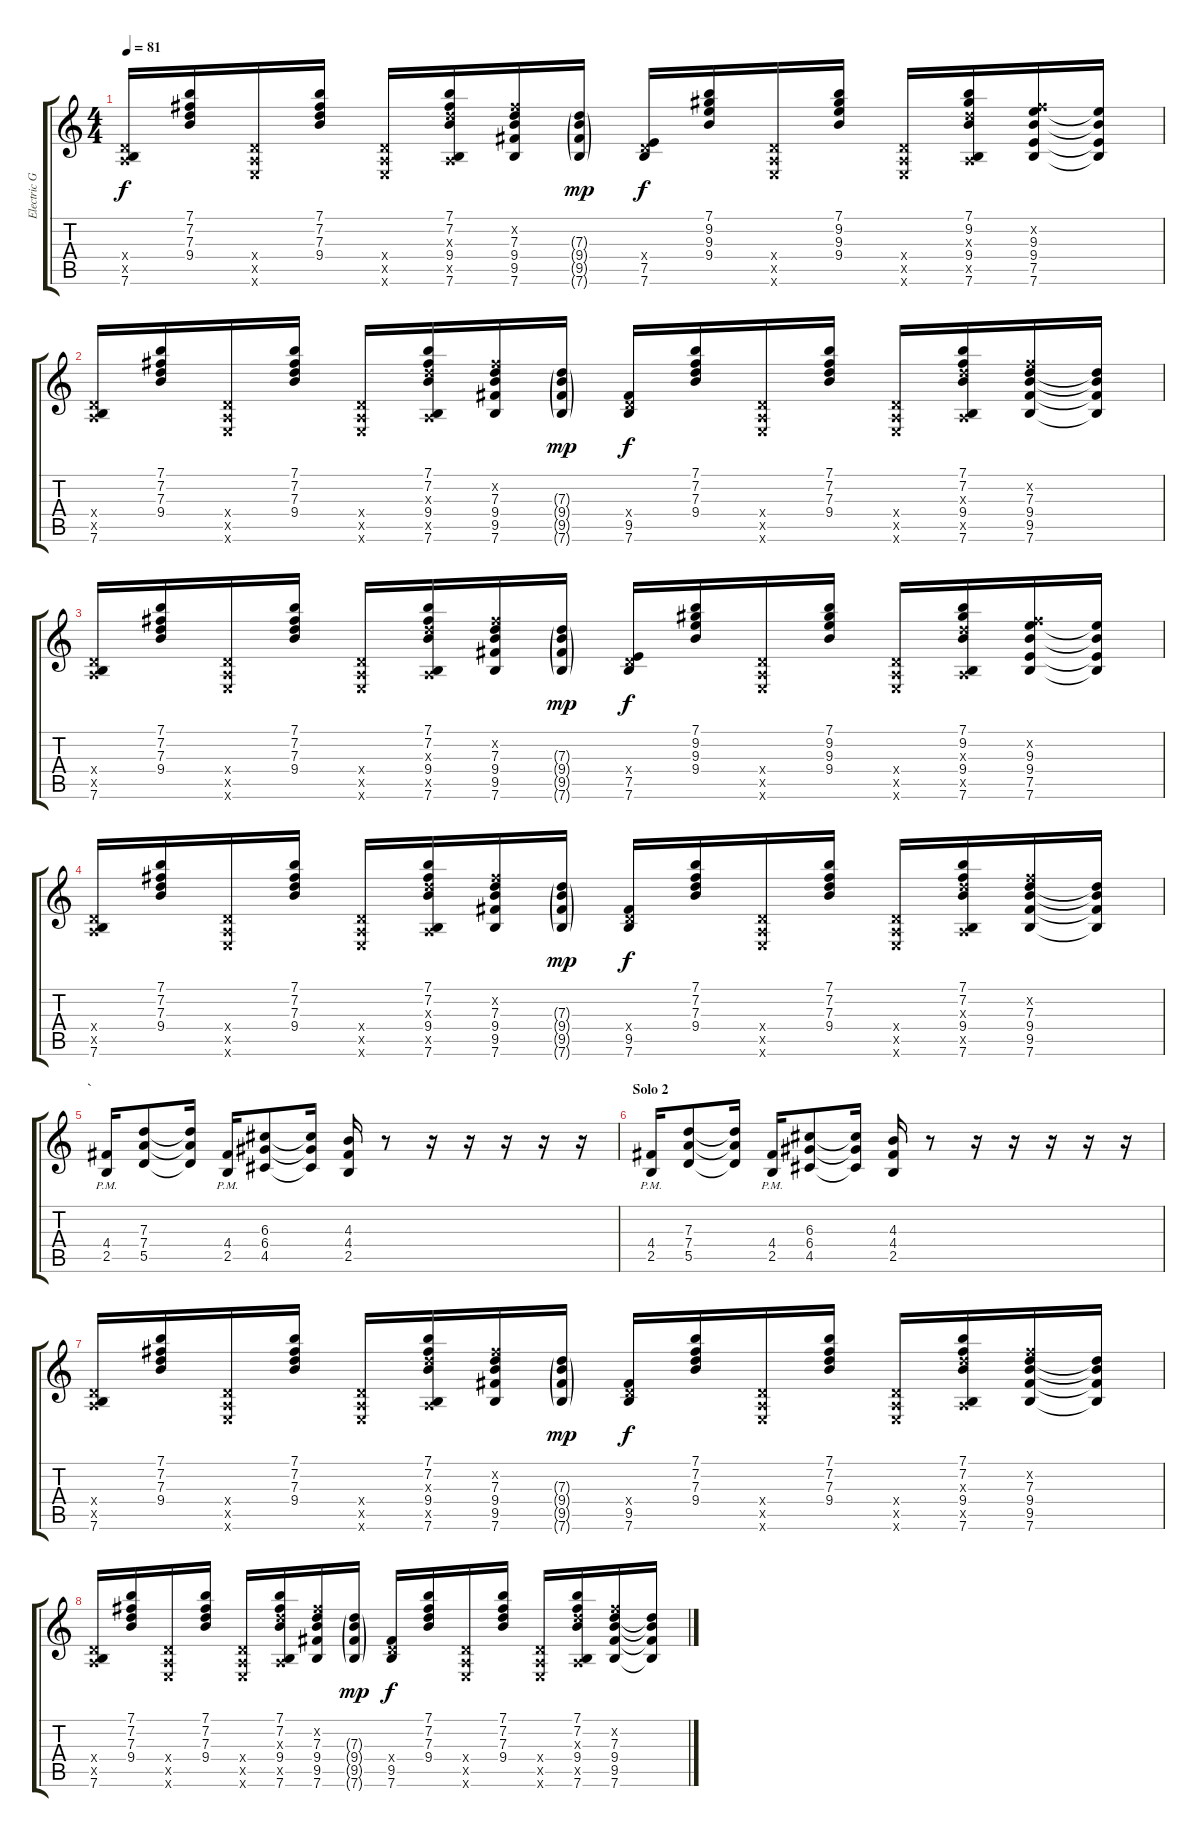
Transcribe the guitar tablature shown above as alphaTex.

\track ("Electric Guitar (Rythm)" "Electric G") {instrument electricguitarclean}
\staff {score tabs}
\tuning (E4 B3 G3 D3 A2 E2) {hide}
\ts (4 4)
\tempo 81
\clef g2
\ks c
(0.4{x} 0.5{x} 7.6).16{dy f} (7.1 7.2 7.3 9.4).16 (0.4{x} 0.5{x} 0.6{x}).16 (7.1 7.2 7.3 9.4).16 (0.4{x} 0.5{x} 0.6{x}).16 (7.1 7.2 7.3{x} 9.4 0.5{x} 7.6).16 (7.2{x} 7.3 9.4 9.5 7.6).16 (7.3{g} 9.4{g} 9.5{g} 7.6{g}).16{dy mp} (0.4{x} 7.5 7.6).16{dy f} (7.1 9.2 9.3 9.4).16 (0.4{x} 0.5{x} 0.6{x}).16 (7.1 9.2 9.3 9.4).16 (0.4{x} 0.5{x} 0.6{x}).16 (7.1 9.2 7.3{x} 9.4 0.5{x} 7.6).16 (7.2{x} 9.3 9.4 7.5 7.6).16 (9.3{t} 9.4{t} 7.5{t} 7.6{t}).16 |
(0.4{x} 0.5{x} 7.6).16 (7.1 7.2 7.3 9.4).16 (0.4{x} 0.5{x} 0.6{x}).16 (7.1 7.2 7.3 9.4).16 (0.4{x} 0.5{x} 0.6{x}).16 (7.1 7.2 7.3{x} 9.4 0.5{x} 7.6).16 (7.2{x} 7.3 9.4 9.5 7.6).16 (7.3{g} 9.4{g} 9.5{g} 7.6{g}).16{dy mp} (0.4{x} 9.5 7.6).16{dy f} (7.1 7.2 7.3 9.4).16 (0.4{x} 0.5{x} 0.6{x}).16 (7.1 7.2 7.3 9.4).16 (0.4{x} 0.5{x} 0.6{x}).16 (7.1 7.2 7.3{x} 9.4 0.5{x} 7.6).16 (7.2{x} 7.3 9.4 9.5 7.6).16 (7.3{t} 9.4{t} 9.5{t} 7.6{t}).16 |
(0.4{x} 0.5{x} 7.6).16 (7.1 7.2 7.3 9.4).16 (0.4{x} 0.5{x} 0.6{x}).16 (7.1 7.2 7.3 9.4).16 (0.4{x} 0.5{x} 0.6{x}).16 (7.1 7.2 7.3{x} 9.4 0.5{x} 7.6).16 (7.2{x} 7.3 9.4 9.5 7.6).16 (7.3{g} 9.4{g} 9.5{g} 7.6{g}).16{dy mp} (0.4{x} 7.5 7.6).16{dy f} (7.1 9.2 9.3 9.4).16 (0.4{x} 0.5{x} 0.6{x}).16 (7.1 9.2 9.3 9.4).16 (0.4{x} 0.5{x} 0.6{x}).16 (7.1 9.2 7.3{x} 9.4 0.5{x} 7.6).16 (7.2{x} 9.3 9.4 7.5 7.6).16 (9.3{t} 9.4{t} 7.5{t} 7.6{t}).16 |
(0.4{x} 0.5{x} 7.6).16 (7.1 7.2 7.3 9.4).16 (0.4{x} 0.5{x} 0.6{x}).16 (7.1 7.2 7.3 9.4).16 (0.4{x} 0.5{x} 0.6{x}).16 (7.1 7.2 7.3{x} 9.4 0.5{x} 7.6).16 (7.2{x} 7.3 9.4 9.5 7.6).16 (7.3{g} 9.4{g} 9.5{g} 7.6{g}).16{dy mp} (0.4{x} 9.5 7.6).16{dy f} (7.1 7.2 7.3 9.4).16 (0.4{x} 0.5{x} 0.6{x}).16 (7.1 7.2 7.3 9.4).16 (0.4{x} 0.5{x} 0.6{x}).16 (7.1 7.2 7.3{x} 9.4 0.5{x} 7.6).16 (7.2{x} 7.3 9.4 9.5 7.6).16 (7.3{t} 9.4{t} 9.5{t} 7.6{t}).16 |
\section ("" "`")
(4.4 2.5{pm}).16{volume 14 instrument overdrivenguitar} (7.3 7.4 5.5).8 (7.3{t} 7.4{t} 5.5{t}).16 (4.4 2.5{pm}).16 (6.3 6.4 4.5).8 (6.3{t} 6.4{t} 4.5{t}).16 (4.3 4.4 2.5).16 r.8 r.16 r.16 r.16 r.16 r.16 |
\section ("" "Solo 2")
(4.4 2.5{pm}).16 (7.3 7.4 5.5).8 (7.3{t} 7.4{t} 5.5{t}).16 (4.4 2.5{pm}).16 (6.3 6.4 4.5).8 (6.3{t} 6.4{t} 4.5{t}).16 (4.3 4.4 2.5).16 r.8 r.16 r.16 r.16 r.16 r.16 |
(0.4{x} 0.5{x} 7.6).16{volume 12 instrument electricguitarclean} (7.1 7.2 7.3 9.4).16 (0.4{x} 0.5{x} 0.6{x}).16 (7.1 7.2 7.3 9.4).16 (0.4{x} 0.5{x} 0.6{x}).16 (7.1 7.2 7.3{x} 9.4 0.5{x} 7.6).16 (7.2{x} 7.3 9.4 9.5 7.6).16 (7.3{g} 9.4{g} 9.5{g} 7.6{g}).16{dy mp} (0.4{x} 9.5 7.6).16{dy f} (7.1 7.2 7.3 9.4).16 (0.4{x} 0.5{x} 0.6{x}).16 (7.1 7.2 7.3 9.4).16 (0.4{x} 0.5{x} 0.6{x}).16 (7.1 7.2 7.3{x} 9.4 0.5{x} 7.6).16 (7.2{x} 7.3 9.4 9.5 7.6).16 (7.3{t} 9.4{t} 9.5{t} 7.6{t}).16 |
(0.4{x} 0.5{x} 7.6).16 (7.1 7.2 7.3 9.4).16 (0.4{x} 0.5{x} 0.6{x}).16 (7.1 7.2 7.3 9.4).16 (0.4{x} 0.5{x} 0.6{x}).16 (7.1 7.2 7.3{x} 9.4 0.5{x} 7.6).16 (7.2{x} 7.3 9.4 9.5 7.6).16 (7.3{g} 9.4{g} 9.5{g} 7.6{g}).16{dy mp} (0.4{x} 9.5 7.6).16{dy f} (7.1 7.2 7.3 9.4).16 (0.4{x} 0.5{x} 0.6{x}).16 (7.1 7.2 7.3 9.4).16 (0.4{x} 0.5{x} 0.6{x}).16 (7.1 7.2 7.3{x} 9.4 0.5{x} 7.6).16 (7.2{x} 7.3 9.4 9.5 7.6).16 (7.3{t} 9.4{t} 9.5{t} 7.6{t}).16
